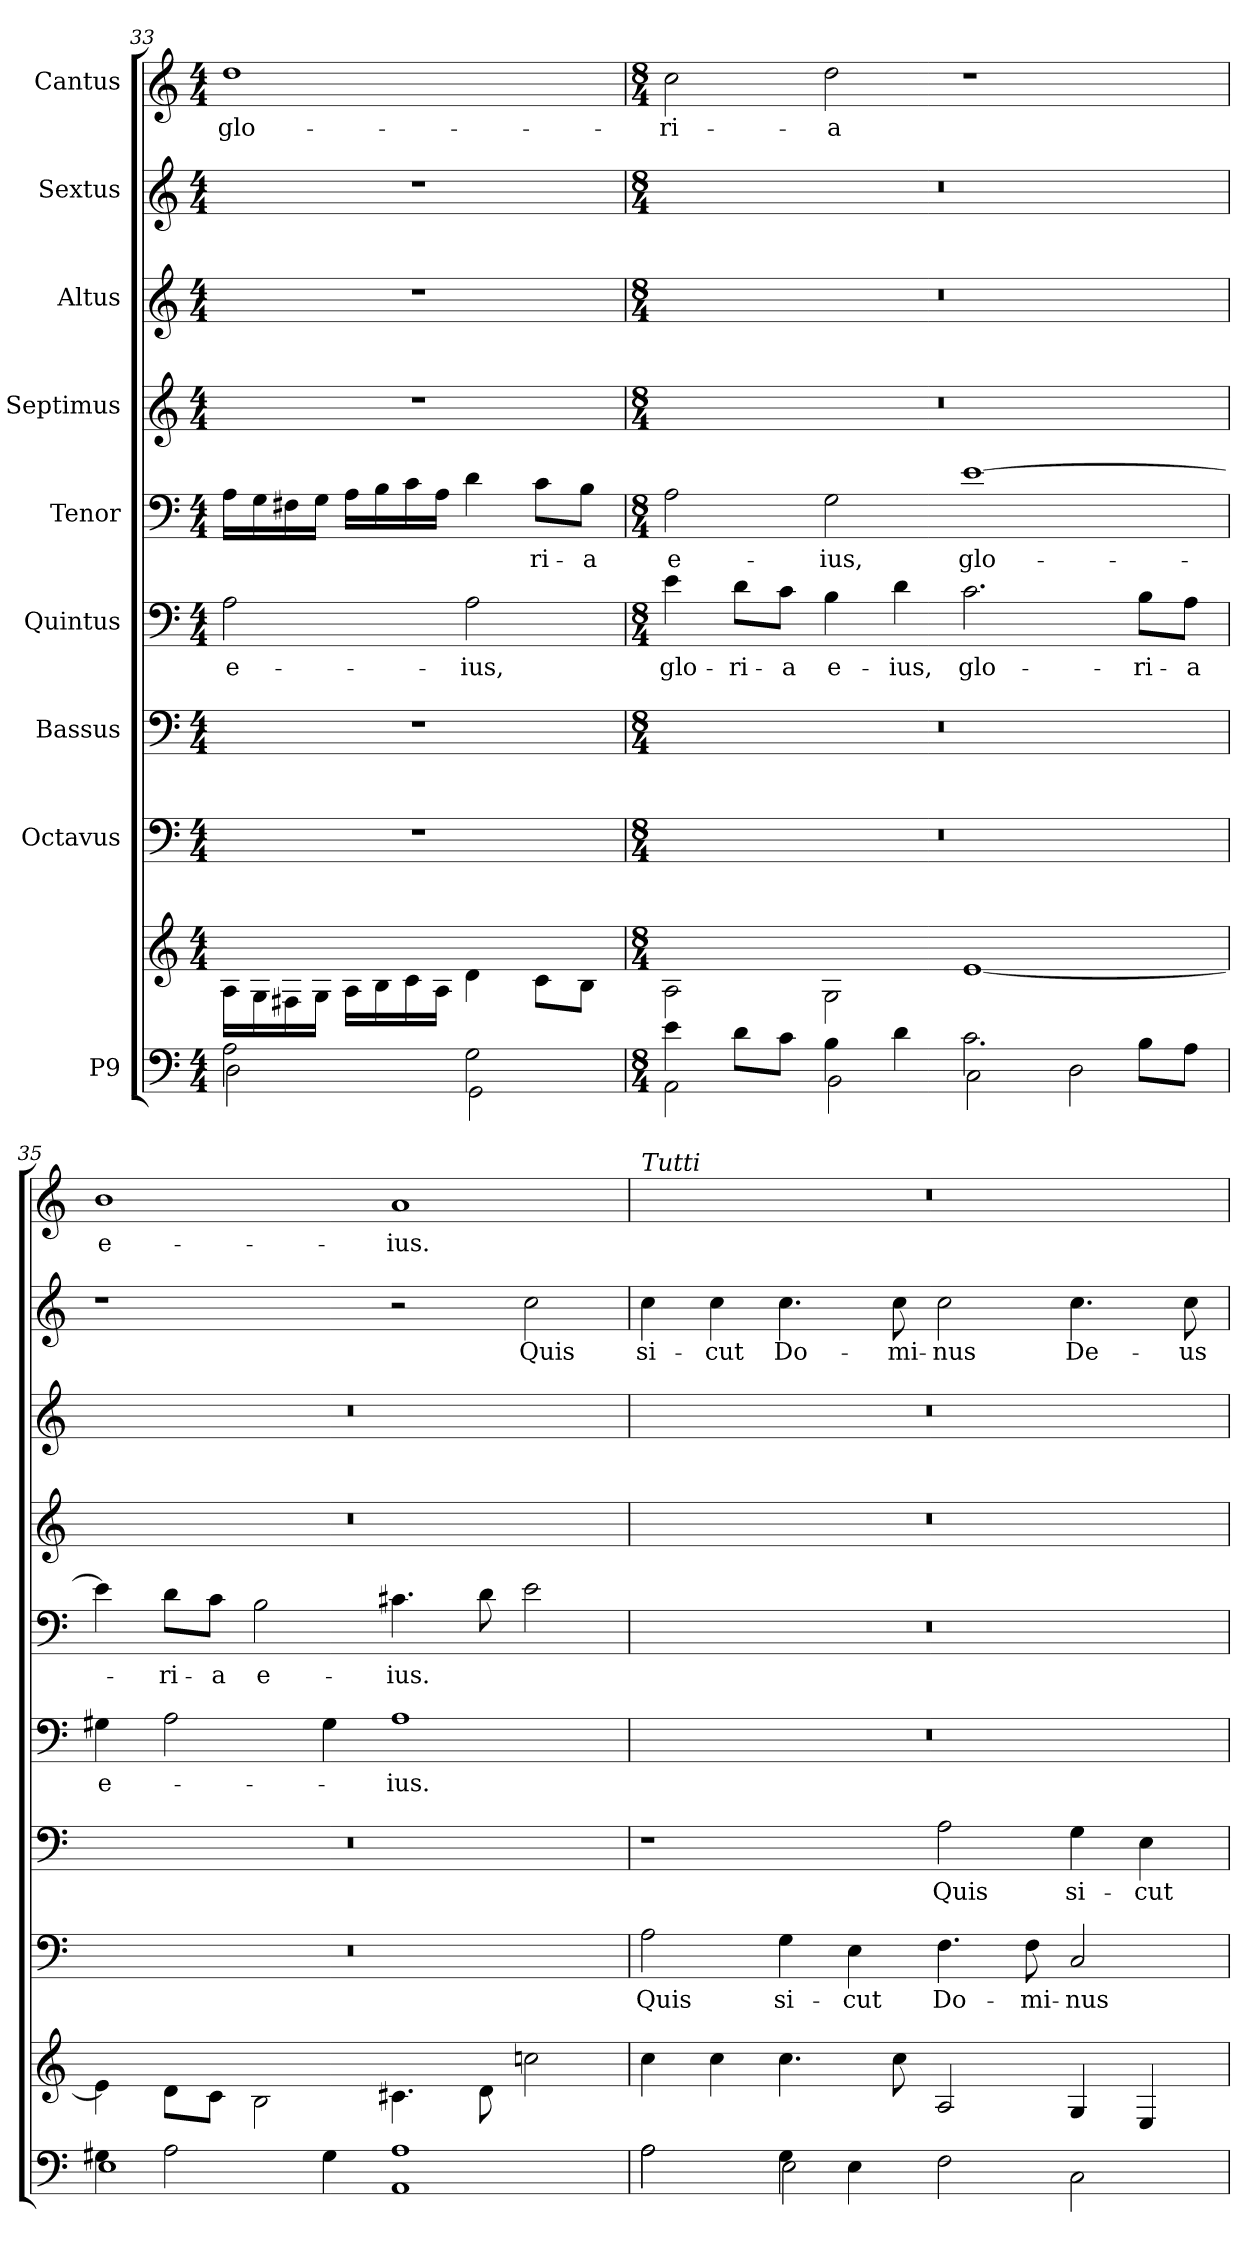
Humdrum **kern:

**kern	**kern	**kern	**text	**kern	**text	**kern	**text	**kern	**text	**kern	**kern	**kern	**text	**kern	**text
*part9	*part9	*part8	*part8	*part7	*part7	*part6	*part6	*part5	*part5	*part4	*part3	*part2	*part2	*part1	*part1
*staff10	*staff9	*staff8	*staff8	*staff7	*staff7	*staff6	*staff6	*staff5	*staff5	*staff4	*staff3	*staff2	*staff2	*staff1	*staff1
*I"P9	*	*I"Octavus	*	*I"Bassus	*	*I"Quintus	*	*I"Tenor	*	*I"Septimus	*I"Altus	*I"Sextus	*	*I"Cantus	*
!!LO:PB:g=z
*clefF4	*clefG2	*clefF4	*	*clefF4	*	*clefF4	*	*clefF4	*	*clefG2	*clefG2	*clefG2	*	*clefG2	*
*k[]	*k[]	*k[]	*	*k[]	*	*k[]	*	*k[]	*	*k[]	*k[]	*k[]	*	*k[]	*
*M4/4	*M4/4	*M4/4	*	*M4/4	*	*M4/4	*	*M4/4	*	*M4/4	*M4/4	*M4/4	*	*M4/4	*
=33	=33	=33	=33	=33	=33	=33	=33	=33	=33	=33	=33	=33	=33	=33	=33
*^	*	*	*	*	*	*	*	*	*	*	*	*	*	*	*
!	!	!	!	!	!	!	!	!LO:LY:b	!	!	!	!	!	!	!	!LO:LY:b
2A\	2D\	16A\LL	1r	.	1r	.	2A\	e-	16A\LL	.	1r	1r	1r	.	1dd	glo-
.	.	16G\	.	.	.	.	.	.	16G\	.	.	.	.	.	.	.
.	.	16F#X\	.	.	.	.	.	.	16F#X\	.	.	.	.	.	.	.
.	.	16G\JJ	.	.	.	.	.	.	16G\JJ	.	.	.	.	.	.	.
.	.	16A\LL	.	.	.	.	.	.	16A\LL	.	.	.	.	.	.	.
.	.	16B\	.	.	.	.	.	.	16B\	.	.	.	.	.	.	.
.	.	16c\	.	.	.	.	.	.	16c\	.	.	.	.	.	.	.
.	.	16A\JJ	.	.	.	.	.	.	16A\JJ	.	.	.	.	.	.	.
!	!	!	!	!	!	!	!	!LO:LY:b	!	!	!	!	!	!	!	!
2G\	2GG\	4d\	.	.	.	.	2A\	-ius,	4d\	.	.	.	.	.	.	.
!	!	!	!	!	!	!	!	!	!	!LO:LY:b	!	!	!	!	!	!
.	.	8c\L	.	.	.	.	.	.	8c\L	-ri-	.	.	.	.	.	.
!	!	!	!	!	!	!	!	!	!	!LO:LY:b	!	!	!	!	!	!
.	.	8B\J	.	.	.	.	.	.	8B\J	-a	.	.	.	.	.	.
=34	=34	=34	=34	=34	=34	=34	=34	=34	=34	=34	=34	=34	=34	=34	=34	=34
*M8/4	*	*M8/4	*M8/4	*	*M8/4	*	*M8/4	*	*M8/4	*	*M8/4	*M8/4	*M8/4	*	*M8/4	*
!	!	!	!	!	!	!	!	!LO:LY:b	!	!LO:LY:b	!	!	!	!	!	!LO:LY:b
4e\	2AA\	2A\	0r	.	0r	.	4e\	glo-	2A\	e-	0r	0r	0r	.	2cc\	-ri-
!	!	!	!	!	!	!	!	!LO:LY:b	!	!	!	!	!	!	!	!
8d\L	.	.	.	.	.	.	8d\L	-ri-	.	.	.	.	.	.	.	.
!	!	!	!	!	!	!	!	!LO:LY:b	!	!	!	!	!	!	!	!
8c\J	.	.	.	.	.	.	8c\J	-a	.	.	.	.	.	.	.	.
!	!	!	!	!	!	!	!	!LO:LY:b	!	!LO:LY:b	!	!	!	!	!	!LO:LY:b
4B\	2BB\	2G\	.	.	.	.	4B\	e-	2G\	-ius,	.	.	.	.	2dd\	-a
!	!	!	!	!	!	!	!	!LO:LY:b	!	!	!	!	!	!	!	!
4d\	.	.	.	.	.	.	4d\	-ius,	.	.	.	.	.	.	.	.
!	!	!	!	!	!	!	!	!LO:LY:b	!	!LO:LY:b	!	!	!	!	!	!
2.c\	2C\	[1e	.	.	.	.	2.c\	glo-	[1e	glo-	.	.	.	.	1r	.
.	2D\	.	.	.	.	.	.	.	.	.	.	.	.	.	.	.
!	!	!	!	!	!	!	!	!LO:LY:b	!	!	!	!	!	!	!	!
8B\L	.	.	.	.	.	.	8B\L	-ri-	.	.	.	.	.	.	.	.
!	!	!	!	!	!	!	!	!LO:LY:b	!	!	!	!	!	!	!	!
8A\J	.	.	.	.	.	.	8A\J	-a	.	.	.	.	.	.	.	.
=35	=35	=35	=35	=35	=35	=35	=35	=35	=35	=35	=35	=35	=35	=35	=35	=35
!	!	!	!	!	!	!	!	!LO:LY:b	!	!	!	!	!	!	!	!LO:LY:b
4G#X\	1E	4e\]	0r	.	0r	.	4G#X\	e-	4e\]	.	0r	0r	1r	.	1b	e-
!	!	!	!	!	!	!	!	!	!	!LO:LY:b	!	!	!	!	!	!
2A\	.	8d\L	.	.	.	.	2A\	.	8d\L	-ri-	.	.	.	.	.	.
!	!	!	!	!	!	!	!	!	!	!LO:LY:b	!	!	!	!	!	!
.	.	8c\J	.	.	.	.	.	.	8c\J	-a	.	.	.	.	.	.
!	!	!	!	!	!	!	!	!	!	!LO:LY:b	!	!	!	!	!	!
.	.	2B\	.	.	.	.	.	.	2B\	e-	.	.	.	.	.	.
4G#\	.	.	.	.	.	.	4G#\	.	.	.	.	.	.	.	.	.
!	!	!	!	!	!	!	!	!LO:LY:b	!	!LO:LY:b	!	!	!	!	!	!LO:LY:b
1A	1AA	4.c#X\	.	.	.	.	1A	-ius.	4.c#X\	-ius.	.	.	2r	.	1a	-ius.
.	.	8d\	.	.	.	.	.	.	8d\	.	.	.	.	.	.	.
!	!	!	!	!	!	!	!	!	!	!	!	!	!	!LO:LY:b	!	!
.	.	2ccni\	.	.	.	.	.	.	2e\	.	.	.	2cc\	Quis	.	.
!!LO:PB:g=z
=36	=36	=36	=36	=36	=36	=36	=36	=36	=36	=36	=36	=36	=36	=36	=36	=36
!	!	!	!	!	!	!	!	!	!	!	!	!	!	!	!LO:TX:a:i:t=Tutti	!
!	!	!	!	!LO:LY:b	!	!	!	!	!	!	!	!	!	!LO:LY:b	!	!
2A\	2A\	4cc\	2A\	Quis	1r	.	0r	.	0r	.	0r	0r	4cc\	si-	0r	.
!	!	!	!	!	!	!	!	!	!	!	!	!	!	!LO:LY:b	!	!
.	.	4cc\	.	.	.	.	.	.	.	.	.	.	4cc\	-cut	.	.
!	!	!	!	!LO:LY:b	!	!	!	!	!	!	!	!	!	!LO:LY:b	!	!
4G\	2E\	4.cc\	4G\	si-	.	.	.	.	.	.	.	.	4.cc\	Do-	.	.
!	!	!	!	!LO:LY:b	!	!	!	!	!	!	!	!	!	!	!	!
4E\	.	.	4E\	-cut	.	.	.	.	.	.	.	.	.	.	.	.
!	!	!	!	!	!	!	!	!	!	!	!	!	!	!LO:LY:b	!	!
.	.	8cc\	.	.	.	.	.	.	.	.	.	.	8cc\	-mi-	.	.
!	!	!	!	!LO:LY:b	!	!LO:LY:b	!	!	!	!	!	!	!	!LO:LY:b	!	!
1ryy	2F\	2A/	4.F\	Do-	2A\	Quis	.	.	.	.	.	.	2cc\	-nus	.	.
!	!	!	!	!LO:LY:b	!	!	!	!	!	!	!	!	!	!	!	!
.	.	.	8F\	-mi-	.	.	.	.	.	.	.	.	.	.	.	.
!	!	!	!	!LO:LY:b	!	!LO:LY:b	!	!	!	!	!	!	!	!LO:LY:b	!	!
.	2C\	4G/	2C/	-nus	4G\	si-	.	.	.	.	.	.	4.cc\	De-	.	.
!	!	!	!	!	!	!LO:LY:b	!	!	!	!	!	!	!	!	!	!
.	.	4E/	.	.	4E\	-cut	.	.	.	.	.	.	.	.	.	.
!	!	!	!	!	!	!	!	!	!	!	!	!	!	!LO:LY:b	!	!
.	.	.	.	.	.	.	.	.	.	.	.	.	8cc\	-us	.	.
*v	*v	*	*	*	*	*	*	*	*	*	*	*	*	*	*	*
=	=	=	=	=	=	=	=	=	=	=	=	=	=	=	=
*-	*-	*-	*-	*-	*-	*-	*-	*-	*-	*-	*-	*-	*-	*-	*-
